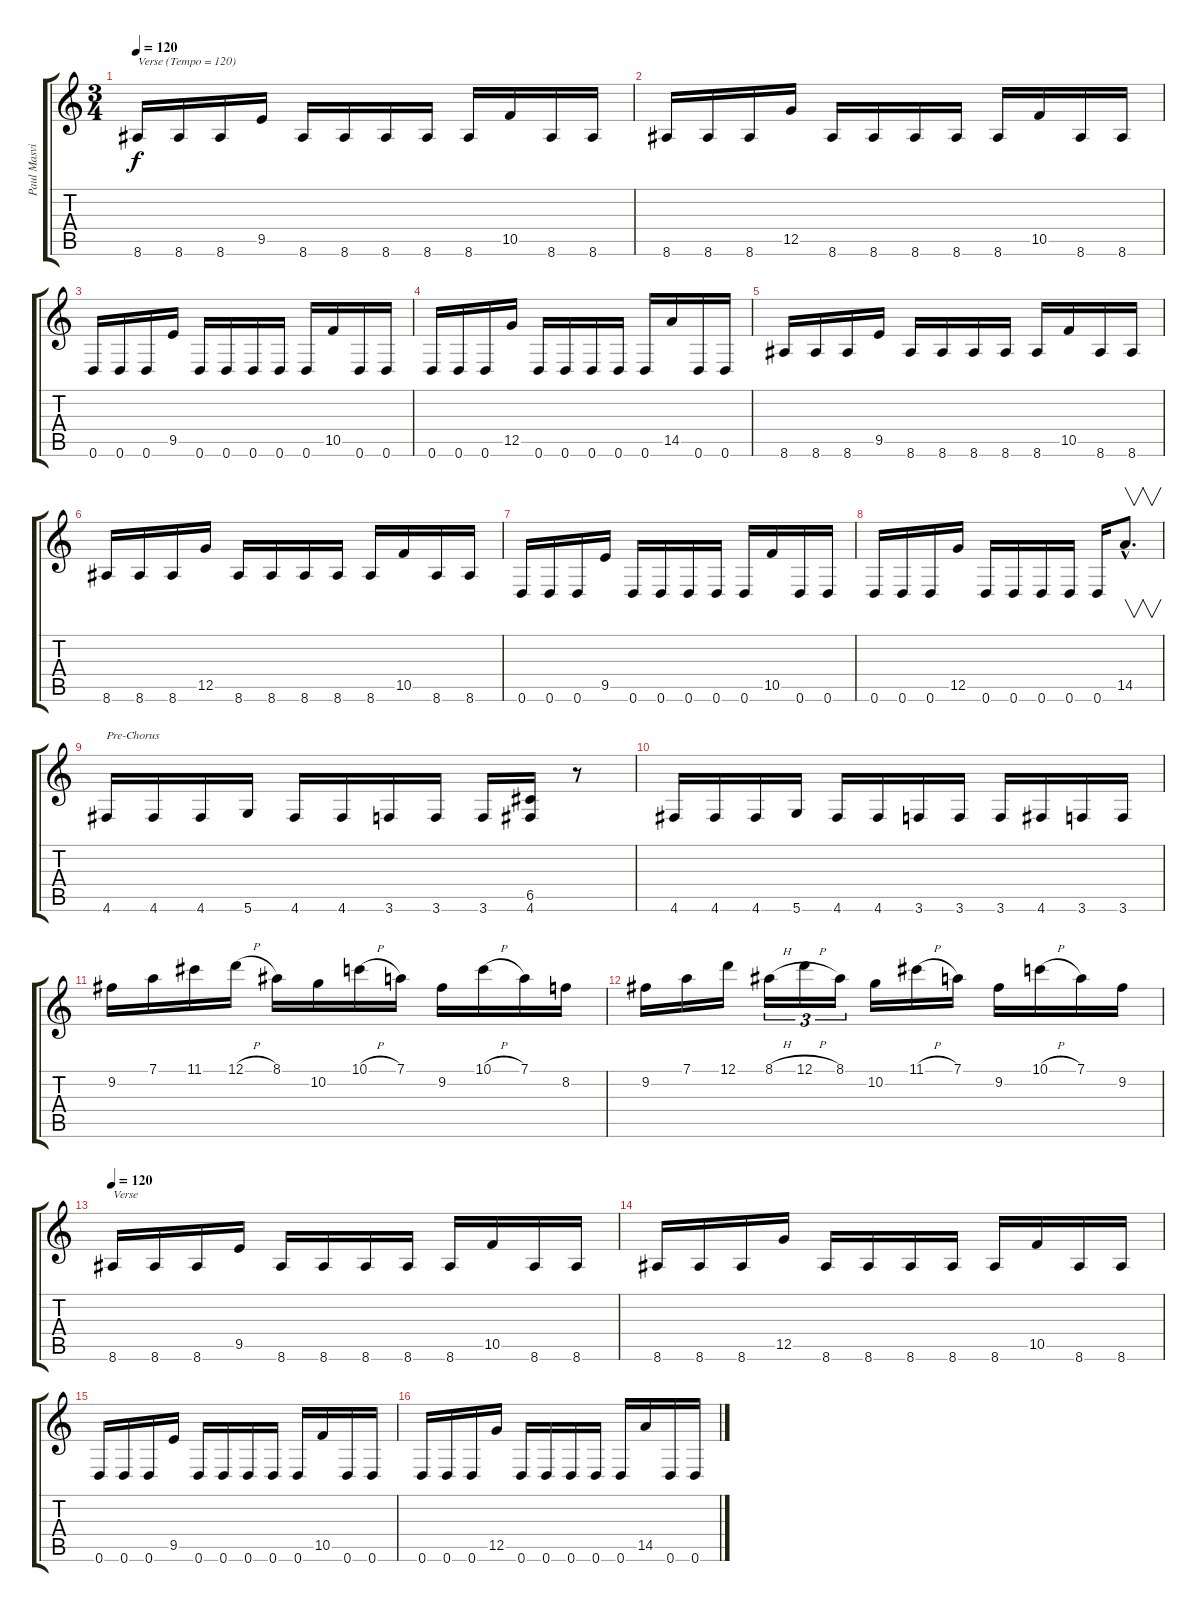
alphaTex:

\track ("Paul Masvidal" "Paul Masvi") {instrument distortionguitar}
\staff {score tabs}
\tuning (D4 A3 F3 C3 G2 D2) {hide}
\ts (3 4)
\tempo 120
\clef g2
\ks c
8.6.16{txt "Verse (Tempo = 120)" dy f volume 14 instrument distortionguitar} 8.6.16 8.6.16 9.5.16 8.6.16 8.6.16 8.6.16 8.6.16 8.6.16 10.5.16 8.6.16 8.6.16 |
8.6.16 8.6.16 8.6.16 12.5.16 8.6.16 8.6.16 8.6.16 8.6.16 8.6.16 10.5.16 8.6.16 8.6.16 |
0.6.16 0.6.16 0.6.16 9.5.16 0.6.16 0.6.16 0.6.16 0.6.16 0.6.16 10.5.16 0.6.16 0.6.16 |
0.6.16 0.6.16 0.6.16 12.5.16 0.6.16 0.6.16 0.6.16 0.6.16 0.6.16 14.5.16 0.6.16 0.6.16 |
8.6.16 8.6.16 8.6.16 9.5.16 8.6.16 8.6.16 8.6.16 8.6.16 8.6.16 10.5.16 8.6.16 8.6.16 |
8.6.16 8.6.16 8.6.16 12.5.16 8.6.16 8.6.16 8.6.16 8.6.16 8.6.16 10.5.16 8.6.16 8.6.16 |
0.6.16 0.6.16 0.6.16 9.5.16 0.6.16 0.6.16 0.6.16 0.6.16 0.6.16 10.5.16 0.6.16 0.6.16 |
0.6.16 0.6.16 0.6.16 12.5.16 0.6.16 0.6.16 0.6.16 0.6.16 0.6.16 14.5{hac}.8{v d} |
4.6.16{txt "Pre-Chorus"} 4.6.16 4.6.16 5.6.16 4.6.16 4.6.16 3.6.16 3.6.16 3.6.16 (6.5 4.6).16 r.8 |
4.6.16 4.6.16 4.6.16 5.6.16 4.6.16 4.6.16 3.6.16 3.6.16 3.6.16 4.6.16 3.6.16 3.6.16 |
9.2.16 7.1.16 11.1.16 12.1{h}.16 8.1.16 10.2.16 10.1{h}.16 7.1.16 9.2.16 10.1{h}.16 7.1.16 8.2.16 |
9.2.16 7.1.16 12.1.16 8.1{h}.16{tu (3 2)} 12.1{h}.16{tu (3 2)} 8.1.16{tu (3 2)} 10.2.16 11.1{h}.16 7.1.16 9.2.16 10.1{h}.16 7.1.16 9.2.16 |
\tempo 120
8.6.16{txt "Verse" volume 14 instrument distortionguitar} 8.6.16 8.6.16 9.5.16 8.6.16 8.6.16 8.6.16 8.6.16 8.6.16 10.5.16 8.6.16 8.6.16 |
8.6.16 8.6.16 8.6.16 12.5.16 8.6.16 8.6.16 8.6.16 8.6.16 8.6.16 10.5.16 8.6.16 8.6.16 |
0.6.16 0.6.16 0.6.16 9.5.16 0.6.16 0.6.16 0.6.16 0.6.16 0.6.16 10.5.16 0.6.16 0.6.16 |
0.6.16 0.6.16 0.6.16 12.5.16 0.6.16 0.6.16 0.6.16 0.6.16 0.6.16 14.5.16 0.6.16 0.6.16
